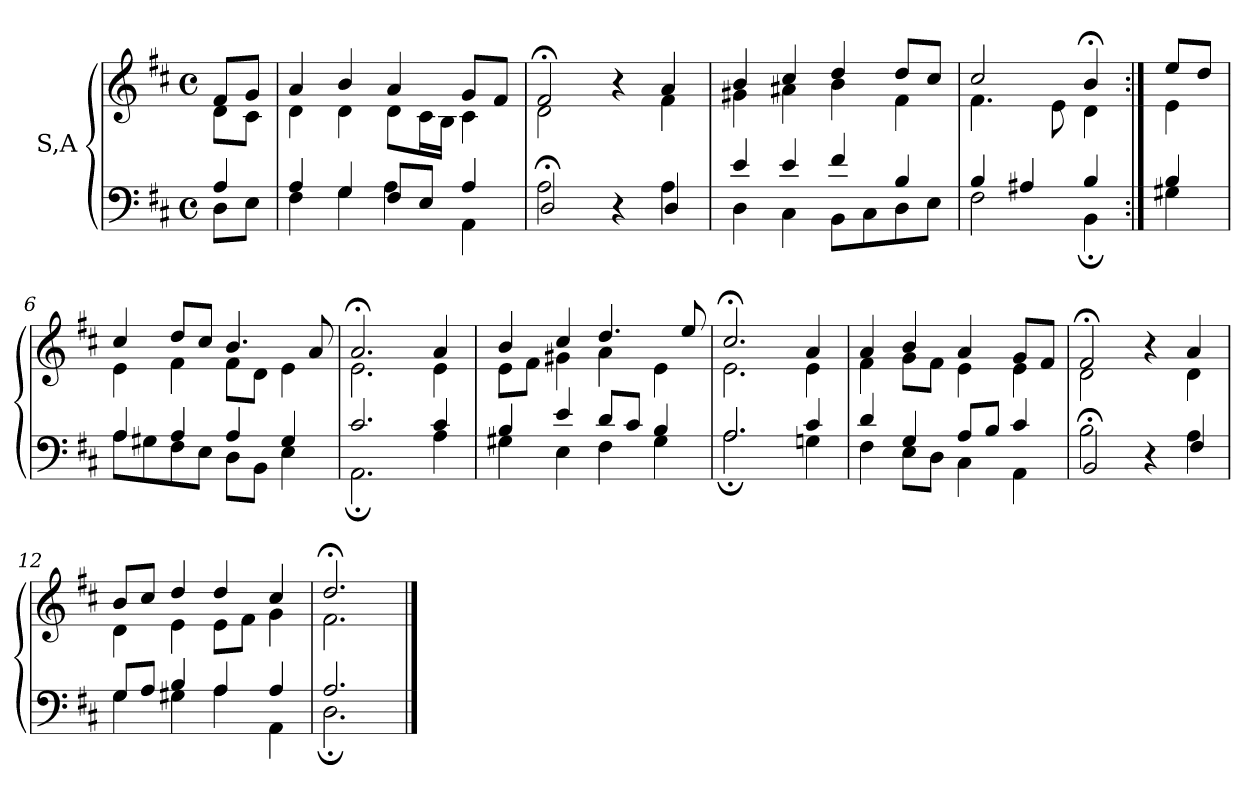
**kern	**kern
*part1	*part1
*staff2	*staff1
*I"S,A	*
!!LO:LB:g=z
*clefF4	*clefG2
*k[f#c#]	*k[f#c#]
*M4/4	*M4/4
*met(c)	*met(c)
=	=
*^	*^
4A	8DL	8f#L	8dL
.	8EJ	8gJ	8c#J
=1	=1	=1	=1
4A	4F#	4a	4d
4G	4G	4b	4d
8F#L	4A	4a	8dL
8EJ	.	.	16c#L
.	.	.	16BJJ
4A	4AA	8gL	4c#
.	.	8f#J	.
=2	=2	=2	=2
*	*^	*	*^
2ryy	2A	2D;	2f#;<	2d	2ryy
4ryy	4r	4ryy	4r	4ryy	4ryy
4ryy	4A	4D	4a	4f#	4ryy
*	*v	*v	*	*	*
*	*	*	*v	*v
=3	=3	=3	=3
4e	4D	4b	4g#X
4e	4C#	4cc#	4a#X
4f#	8BBL	4dd	4b
.	8C#	.	.
4B	8D	8ddL	4f#
.	8EJ	8cc#J	.
=865	=865	=865	=865
4B	2F#	2cc#	4.f#
4A#X	.	.	.
.	.	.	8e
4B	4BB;	4b;<	4d
!!LO:LB:g=z	!!
=866:|!	=866:|!	=866:|!	=866:|!
4B	4G#X	8eeL	4e
.	.	8ddJ	.
=6	=6	=6	=6
4A	8AL	4cc#	4e
.	8G#X	.	.
4A	8F#	8ddL	4f#
.	8EJ	8cc#J	.
4A	8DL	4.b	8f#L
.	8BBJ	.	8dJ
4G#	4E	.	4e
.	.	8a	.
=7	=7	=7	=7
2.c#	2.AA;	2.a;<	2.e
4c#	4A	4a	4e
=8	=8	=8	=8
4B	4G#X	4b	8eL
.	.	.	8f#J
4e	4E	4cc#	4g#X
8dL	4F#	4.dd	4a
8c#J	.	.	.
4B	4G#	.	4e
.	.	8ee	.
=9	=9	=9	=9
2.A	2.A;	2.cc#;<	2.e
4c#	4Gn	4a	4e
!!LO:LB:g=z	!!
=10	=10	=10	=10
4d	4F#	4a	4f#
4G	8EL	4b	8gL
.	8DJ	.	8f#J
8AL	4C#	4a	4e
8BJ	.	.	.
4c#	4AA	8gL	4e
.	.	8f#J	.
=11	=11	=11	=11
*	*^	*	*^
2ryy	2B	2BB;	2f#;<	2d	2ryy
4ryy	4r	4ryy	4r	4ryy	4ryy
4ryy	4A	4F#	4a	4d	4ryy
*	*v	*v	*	*	*
*	*	*	*v	*v
=12	=12	=12	=12
8GL	4G	8bL	4d
8AJ	.	8cc#J	.
4B	4G#X	4dd	4e
4A	4A	4dd	8eL
.	.	.	8f#J
4A	4AA	4cc#	4g
=13	=13	=13	=13
2.A	2.D;	2.dd;<	2.f#
*v	*v	*	*
*	*v	*v
==	==
*-	*-
